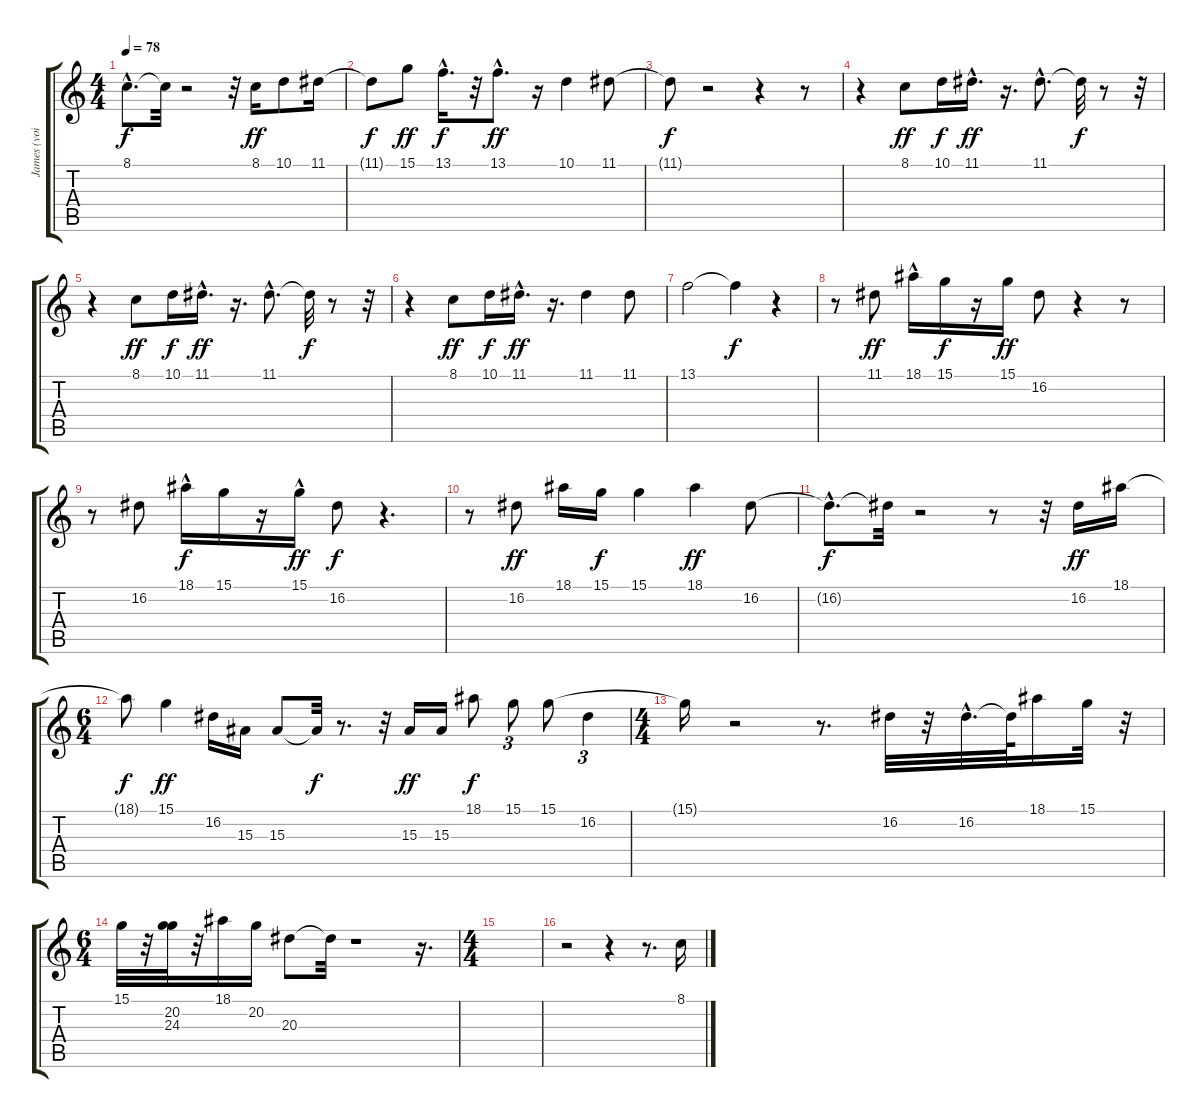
\track ("James (voice)" "James (voi") {instrument cello}
\staff {score tabs}
\tuning (E4 B3 G3 D3 A2 E2) {hide}
\ts (4 4)
\tempo 78
\clef g2
\ks c
8.1{hac t}.8{d dy f} 8.1{t}.32 r.2 r.32 8.1.16{dy ff} 10.1.8 11.1.16 |
11.1{t}.8{dy f} 15.1.8{dy ff} 13.1{hac}.16{d dy f} r.32 13.1{hac}.8{d dy ff} r.16 10.1.4 11.1.8 |
11.1{t}.8{dy f} r.2 r.4 r.8 |
r.4 8.1.8{dy ff} 10.1.16{dy f} 11.1{hac}.16{d dy ff} r.16{d} 11.1{hac}.8{d} 11.1{t}.32{dy f} r.8 r.32 |
r.4 8.1.8{dy ff} 10.1.16{dy f} 11.1{hac}.16{d dy ff} r.16{d} 11.1{hac}.8{d} 11.1{t}.32{dy f} r.8 r.32 |
r.4 8.1.8{dy ff} 10.1.16{dy f} 11.1{hac}.16{d dy ff} r.16{d} 11.1.4 11.1.8 |
13.1.2 13.1{t}.4{dy f} r.4 |
r.8 11.1.8{dy ff} 18.1{hac}.16 15.1.16{dy f} r.16 15.1.16{dy ff} 16.2.8 r.4 r.8 |
r.8 16.2.8 18.1{hac}.16{dy f} 15.1.16 r.16 15.1{hac}.16{dy ff} 16.2.8{dy f} r.4{d} |
r.8 16.2.8{dy ff} 18.1.16 15.1.16{dy f} 15.1.4 18.1.4{dy ff} 16.2.8 |
16.2{hac t}.8{d dy f} 16.2{t}.32 r.2 r.8 r.32 16.2.16{dy ff} 18.1.16 |
\ts (6 4)
18.1{t}.8{dy f} 15.1.4{dy ff} 16.2.16 15.3.16 15.3.8 15.3{t}.32{dy f} r.8{d} r.32 15.3.16{dy ff} 15.3.16 18.1.8{dy f} 15.1.8{tu (3 2)} 15.1.8 16.2.4{tu (3 2)} |
\ts (4 4)
15.1{t}.16 r.2 r.8{d} 16.2.32 r.32 16.2{hac}.32{d} 16.2{t}.64 18.1.16 15.1.32 r.32 |
\ts (6 4)
15.1.32 r.32 (20.2 24.3).32 r.32 18.1.16 20.2.16 20.3.8 20.3{t}.32 r.1 r.16{d} |
\ts (4 4)
|
r.2 r.4 r.8{d} 8.1.16
